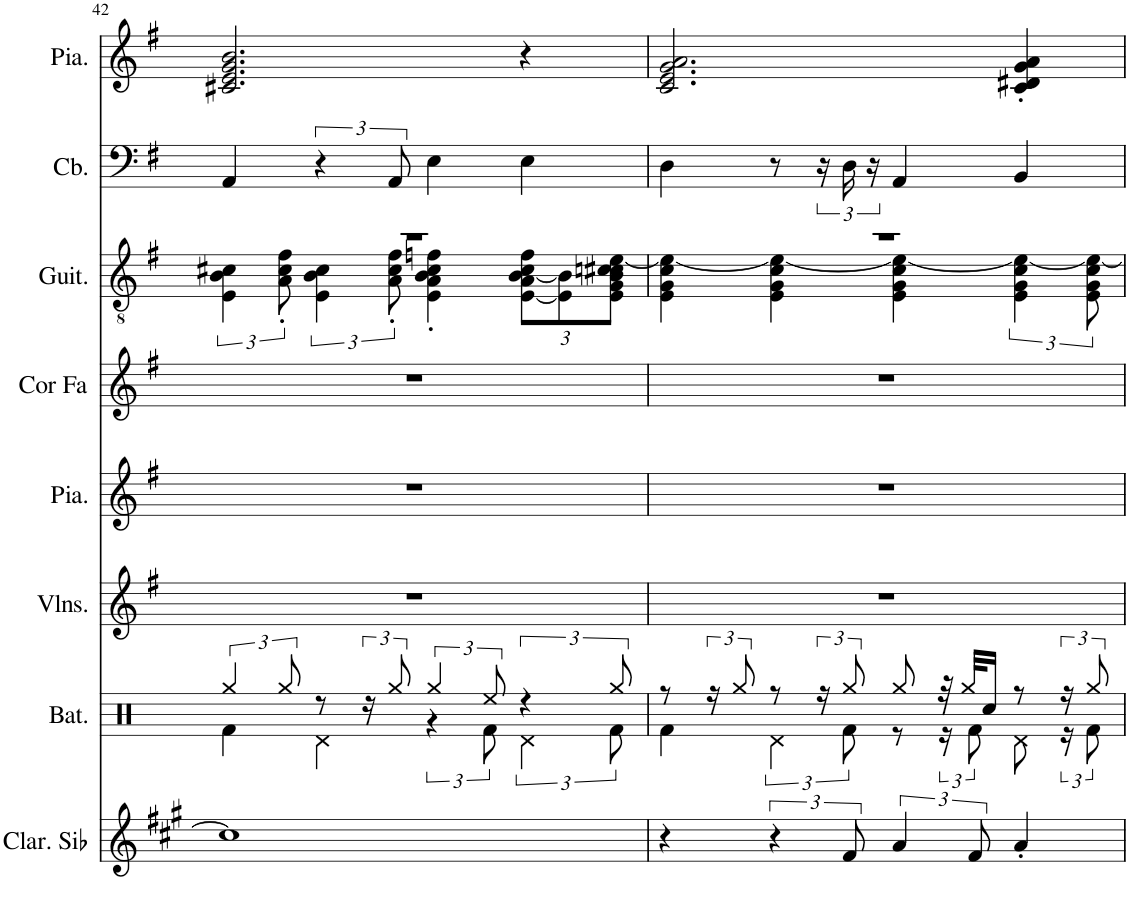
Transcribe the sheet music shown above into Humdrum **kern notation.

**kern	**kern	**kern	**kern	**kern	**kern	**kern	**kern
*part8	*part7	*part6	*part5	*part4	*part3	*part2	*part1
*staff8	*staff7	*staff6	*staff5	*staff4	*staff3	*staff2	*staff1
*I"Clarinette en Sib	*I"Batterie	*I"Violons	*I"Piano	*I"Cor en Fa	*I"Guitare acoustique	*I"Contrebasse	*I"Piano, Moonglow
*I'Clar. Sib	*I'Bat.	*I'Vlns.	*I'Pia.	*I'Cor Fa	*I'Guit.	*I'Cb.	*I'Pia.
!!LO:PB:g=z
*clefG2	*clefX	*clefG2	*clefG2	*clefG2	*clefGv2	*clefF4	*clefG2
*Trd1c2	*	*	*	*Trd4c7	*	*Trd7c12	*
*k[f#c#g#]	*k[]	*k[f#]	*k[f#]	*k[f#]	*k[f#]	*k[f#]	*k[f#]
*M4/4	*M4/4	*M4/4	*M4/4	*M4/4	*M4/4	*M4/4	*M4/4
=42	=42	=42	=42	=42	=42	=42	=42
*	*^	*	*	*	*^	*	*
1cc#]	6Rgg/	4Rf\	1r	1r	1r	1r	6E\ 6B\ 6c#X\	4AA/	2.c#X/ 2.e/ 2.g/ 2.b/
.	12Rgg/	.	.	.	.	.	12A\' 12c#\' 12f#\'	.	.
.	8r	4Rd\	.	.	.	.	6E\ 6B\ 6c#\	6r	.
.	24r	.	.	.	.	.	.	.	.
.	12Rgg/	.	.	.	.	.	12A\' 12c#\' 12f#\'	12AA/	.
.	6Rgg/	6r	.	.	.	.	4E\' 4A\' 4B\' 4c#\' 4fn\'	4E\	.
.	12Ree/	12Rf\	.	.	.	.	.	.	.
*	*	*	*	*	*	*	*Xbrackettup	*	*
.	6r	6Rd\	.	.	.	.	[12E\ 12A\ [12B\ 12c#\ 12f\L	4E\	4r
.	.	.	.	.	.	.	12E\] 12B\]	.	.
.	12Rgg/	12Rf\	.	.	.	.	12E\ 12G\ 12B\ 12cn\ 12c#X\ [12e\J	.	.
=43	=43	=43	=43	=43	=43	=43	=43	=43	=43
4r	8r	4Rf\	1r	1r	1r	1r	4E\ 4G\ 4c\ 4e\_	4D\	2.c/ 2.e/ 2.g/ 2.a/
.	24r	.	.	.	.	.	.	.	.
.	12Rgg/	.	.	.	.	.	.	.	.
6r	8r	6Rd\	.	.	.	.	4E\ 4G\ 4c\ 4e\_	8r	.
.	24r	.	.	.	.	.	.	24r	.
12f#/	12Rgg/	12Rf\	.	.	.	.	.	24D\	.
.	.	.	.	.	.	.	.	24r	.
6a/	8Rgg/	8r	.	.	.	.	4E\ 4G\ 4c\ 4e\_	4AA/	.
.	32r	24r	.	.	.	.	.	.	.
.	32Rgg/KLL	.	.	.	.	.	.	.	.
12f#/	.	12Rf\	.	.	.	.	.	.	.
.	16Rcc/JJ	.	.	.	.	.	.	.	.
4a'/	8r	8Rd\	.	.	.	.	4E\ 4G\ 4c\ 4e\_	4BB/	4c/' 4d#X/' 4g/' 4a/'
.	24r	24r	.	.	.	.	.	.	.
.	12Rgg/	12Rf\	.	.	.	.	.	.	.
*	*v	*v	*	*	*	*v	*v	*	*
=	=	=	=	=	=	=	=
*-	*-	*-	*-	*-	*-	*-	*-
